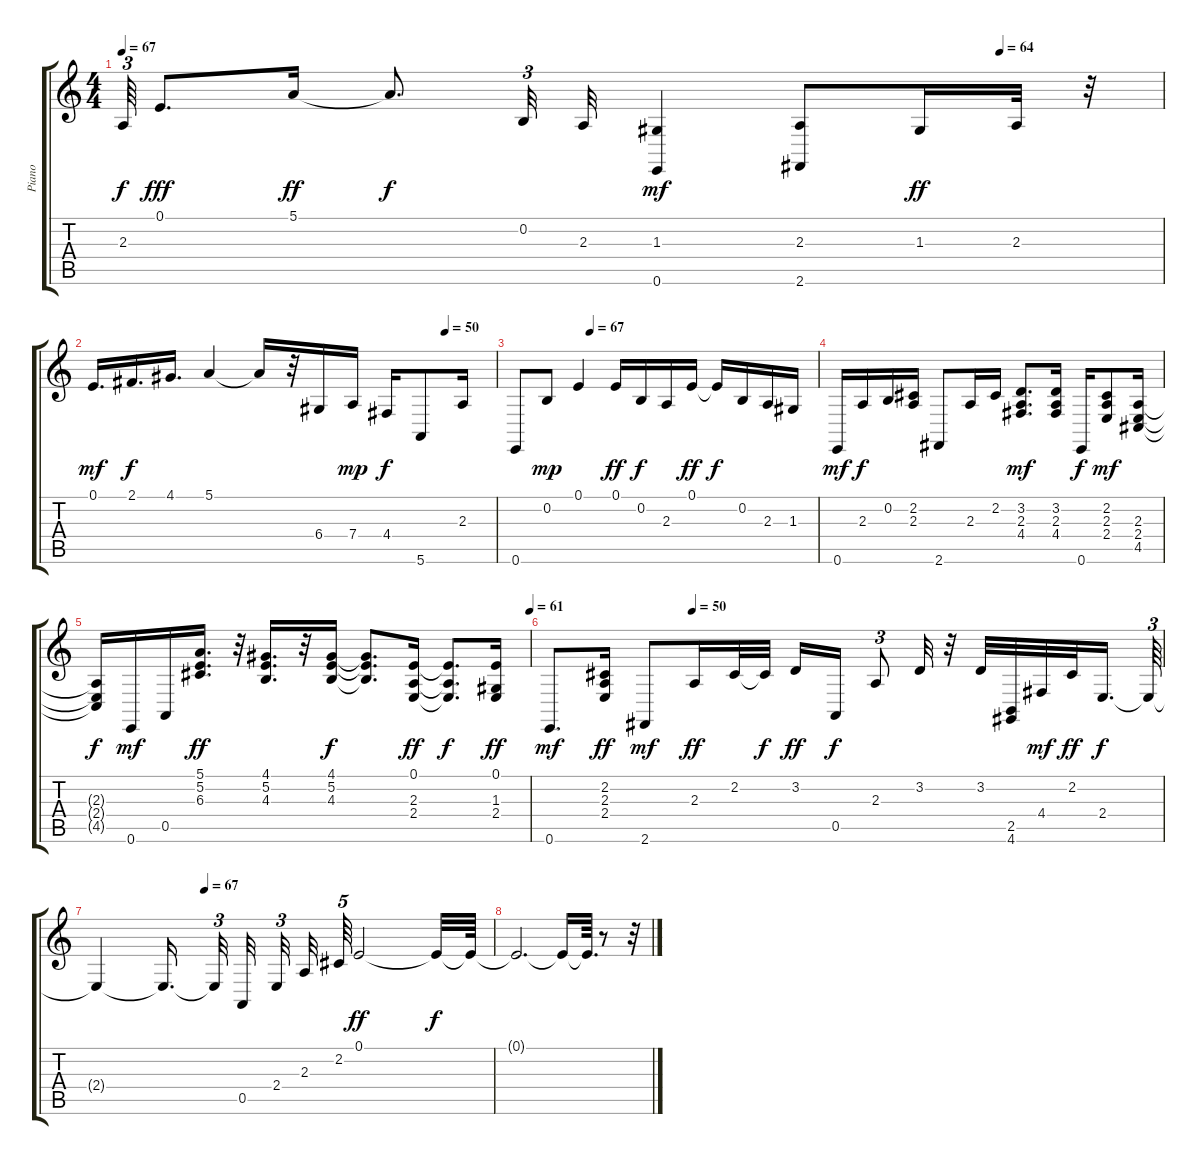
\track ("Piano" "Piano") {instrument acousticgrandpiano}
\staff {score tabs}
\tuning (E4 B3 G3 D3 A2 E2) {hide}
\ts (4 4)
\tempo 67
\tempo (64 0.84375)
\clef g2
\ks c
2.3{t}.64{tu (3 2) dy f} 0.1.8{d dy fff} 5.1.16{dy ff} 5.1{t}.8{d dy f} 0.2.32{tu (3 2)} 2.3.32 (1.3 0.6).4{dy mf} (2.3 2.6).8 1.3.16{dy ff} 2.3.32 r.32 |
\tempo (50 0.875)
0.1.16{d dy mf} 2.1.16{d dy f} 4.1.16{d} 5.1.4 5.1{t}.16 r.32 6.4.16 7.4.16{dy mp} 4.4.16{dy f} 5.6.8 2.3.16 |
\tempo (67 0.25)
0.6.8 0.2.8{dy mp} 0.1.4 0.1.16{dy ff} 0.2.16{dy f} 2.3.16 0.1.16{dy ff} 0.1{t}.16{dy f} 0.2.16 2.3.16 1.3.16 |
0.6.16{dy mf} 2.3.16{dy f} 0.2.16 (2.2 2.3).16 2.6.8 2.3.16 2.2.16 (3.2 2.3 4.4).8{d dy mf} (3.2 2.3 4.4).16 0.6.16{dy f} (2.2 2.3 2.4).8{dy mf} (2.3 2.4 4.5).16 |
\tempo (61 1.0010416666666666)
(2.3{t} 2.4{t} 4.5{t}).16{dy f} 0.6.16{dy mf} 0.5.16 (5.1 5.2 6.3).16{d dy ff} r.32 (4.1 5.2 4.3).16{d} r.32 (4.1 5.2 4.3).16{dy f} (4.1{t} 5.2{t} 4.3{t}).8{d} (0.1 2.3 2.4).16{dy ff} (0.1{t} 2.3{t} 2.4{t}).8{d dy f} (0.1 1.3 2.4).16{dy ff} |
\tempo (50 0.234375)
0.6.8{d dy mf} (2.2 2.3 2.4).16{dy ff} 2.6.8{dy mf} 2.3.16{dy ff} 2.2.32 2.2{t}.32{dy f} 3.2.16{dy ff} 0.5.16{dy f} 2.3.8{tu (3 2)} 3.2.32 r.32 3.2.32 (2.5 4.6).32 4.4.32{dy mf} 2.2.32{dy ff} 2.4.16{d dy f beam splitsecondary} 2.4{t}.64{tu (3 2)} |
\tempo (67 0.275)
2.4{t}.4 2.4{t}.16{d beam splitsecondary} 2.4{t}.32{tu (3 2) beam splitsecondary} 0.5.32{beam splitsecondary} 2.4.32{tu (3 2) beam splitsecondary} 2.3.32 2.2.64{tu (5 4)} 0.1.2{dy ff} 0.1{t}.32{dy f} 0.1{t}.64 |
0.1{t}.2{d} 0.1{t}.16 0.1{t}.64{d} r.8 r.32
